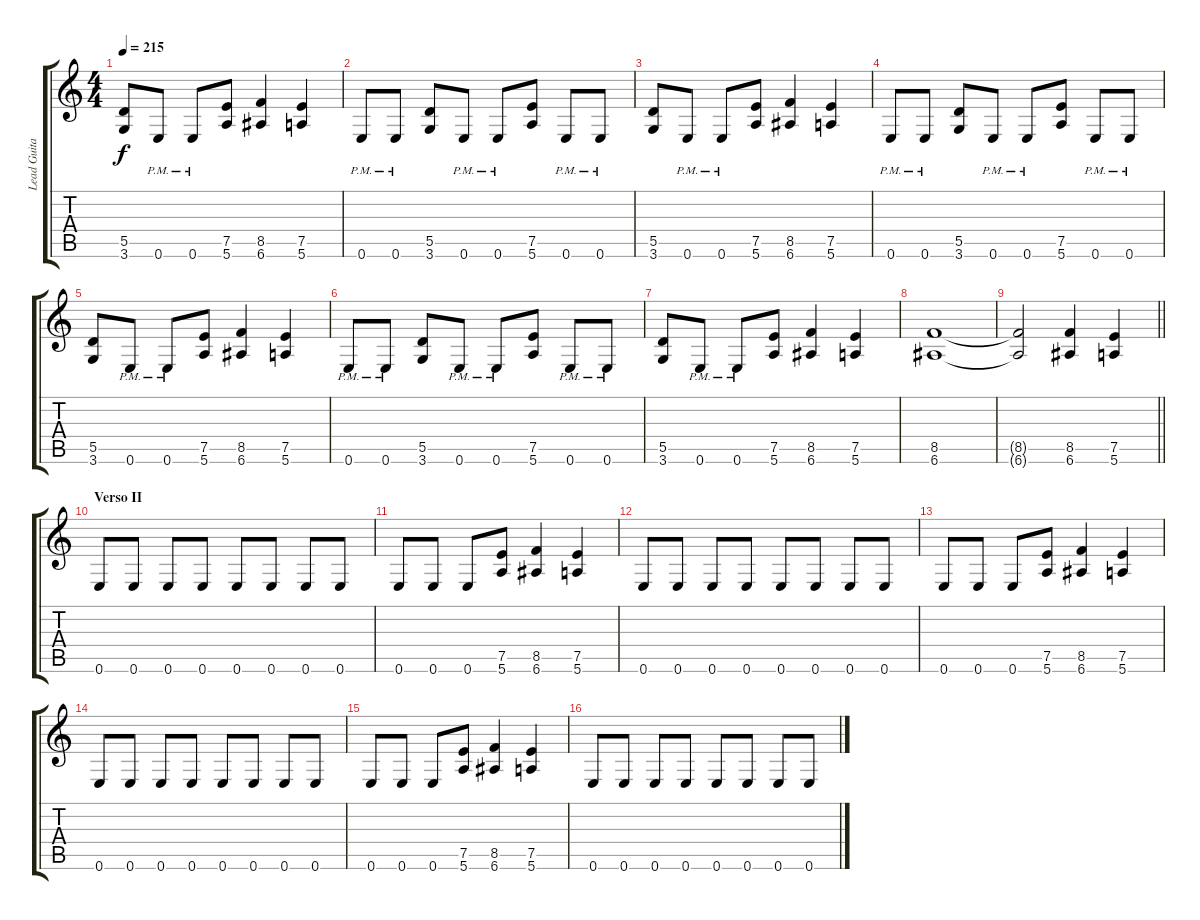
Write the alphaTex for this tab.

\track ("Lead Guitar" "Lead Guita") {instrument distortionguitar}
\staff {score tabs}
\tuning (E4 B3 G3 D3 A2 E2) {hide}
\ts (4 4)
\tempo 215
\clef g2
\ks c
(5.5 3.6).8{dy f} 0.6{pm}.8 0.6{pm}.8 (7.5 5.6).8 (8.5 6.6).4 (7.5 5.6).4 |
0.6{pm}.8 0.6{pm}.8 (5.5 3.6).8 0.6{pm}.8 0.6{pm}.8 (7.5 5.6).8 0.6{pm}.8 0.6{pm}.8 |
(5.5 3.6).8 0.6{pm}.8 0.6{pm}.8 (7.5 5.6).8 (8.5 6.6).4 (7.5 5.6).4 |
0.6{pm}.8 0.6{pm}.8 (5.5 3.6).8 0.6{pm}.8 0.6{pm}.8 (7.5 5.6).8 0.6{pm}.8 0.6{pm}.8 |
(5.5 3.6).8 0.6{pm}.8 0.6{pm}.8 (7.5 5.6).8 (8.5 6.6).4 (7.5 5.6).4 |
0.6{pm}.8 0.6{pm}.8 (5.5 3.6).8 0.6{pm}.8 0.6{pm}.8 (7.5 5.6).8 0.6{pm}.8 0.6{pm}.8 |
(5.5 3.6).8 0.6{pm}.8 0.6{pm}.8 (7.5 5.6).8 (8.5 6.6).4 (7.5 5.6).4 |
(8.5 6.6).1 |
\barLineRight lightlight
(8.5{t} 6.6{t}).2 (8.5 6.6).4 (7.5 5.6).4 |
\section ("" "Verso II")
0.6.8 0.6.8 0.6.8 0.6.8 0.6.8 0.6.8 0.6.8 0.6.8 |
0.6.8 0.6.8 0.6.8 (7.5 5.6).8 (8.5 6.6).4 (7.5 5.6).4 |
0.6.8 0.6.8 0.6.8 0.6.8 0.6.8 0.6.8 0.6.8 0.6.8 |
0.6.8 0.6.8 0.6.8 (7.5 5.6).8 (8.5 6.6).4 (7.5 5.6).4 |
0.6.8 0.6.8 0.6.8 0.6.8 0.6.8 0.6.8 0.6.8 0.6.8 |
0.6.8 0.6.8 0.6.8 (7.5 5.6).8 (8.5 6.6).4 (7.5 5.6).4 |
0.6.8 0.6.8 0.6.8 0.6.8 0.6.8 0.6.8 0.6.8 0.6.8
